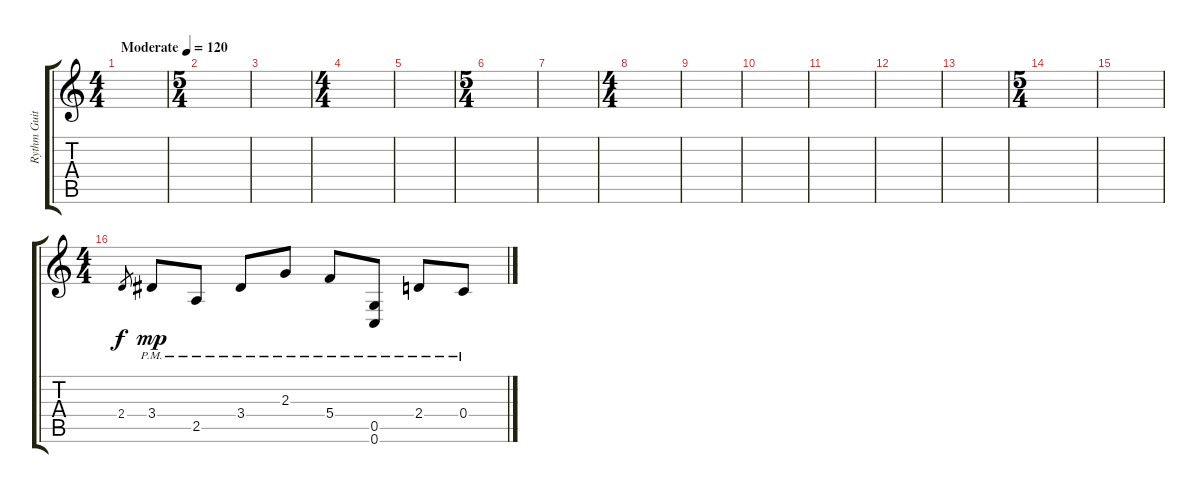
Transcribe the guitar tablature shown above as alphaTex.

\track ("Rythm Guitar" "Rythm Guit") {instrument distortionguitar}
\staff {score tabs}
\tuning (D4 A3 F3 C3 G2 C2) {hide}
\ts (4 4)
\tempo (120 "Moderate")
\clef g2
\ks c
|
\ts (5 4)
|
|
\ts (4 4)
|
|
\ts (5 4)
|
|
\ts (4 4)
|
|
|
|
|
|
\ts (5 4)
|
|
\ts (4 4)
2.4.8{gr} 3.4{pm}.8{dy mp} 2.5{pm}.8 3.4{pm}.8 2.3{pm}.8 5.4{pm}.8 (0.5{pm} 0.6{pm}).8 2.4{pm}.8 0.4{pm}.8
